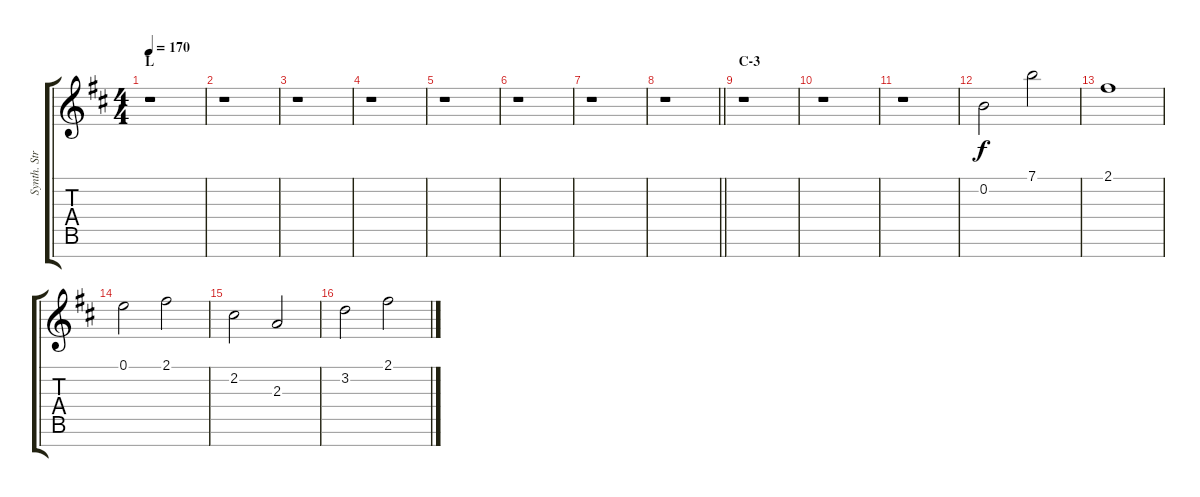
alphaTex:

\track ("Synth. Strings" "Synth. Str") {instrument stringensemble1}
\staff {score tabs}
\tuning (E5 B4 G4 D4 A3 E3 B2) {hide}
\ts (4 4)
\section ("" "L")
\tempo 170
\clef g2
\ks d
r.1{dy f} |
r.1 |
r.1 |
r.1 |
r.1 |
r.1 |
r.1 |
\barLineRight lightlight
r.1 |
\section ("" "C-3")
r.1 |
r.1 |
r.1 |
0.2.2 7.1.2 |
2.1.1 |
0.1.2 2.1.2 |
2.2.2 2.3.2 |
3.2.2 2.1.2
